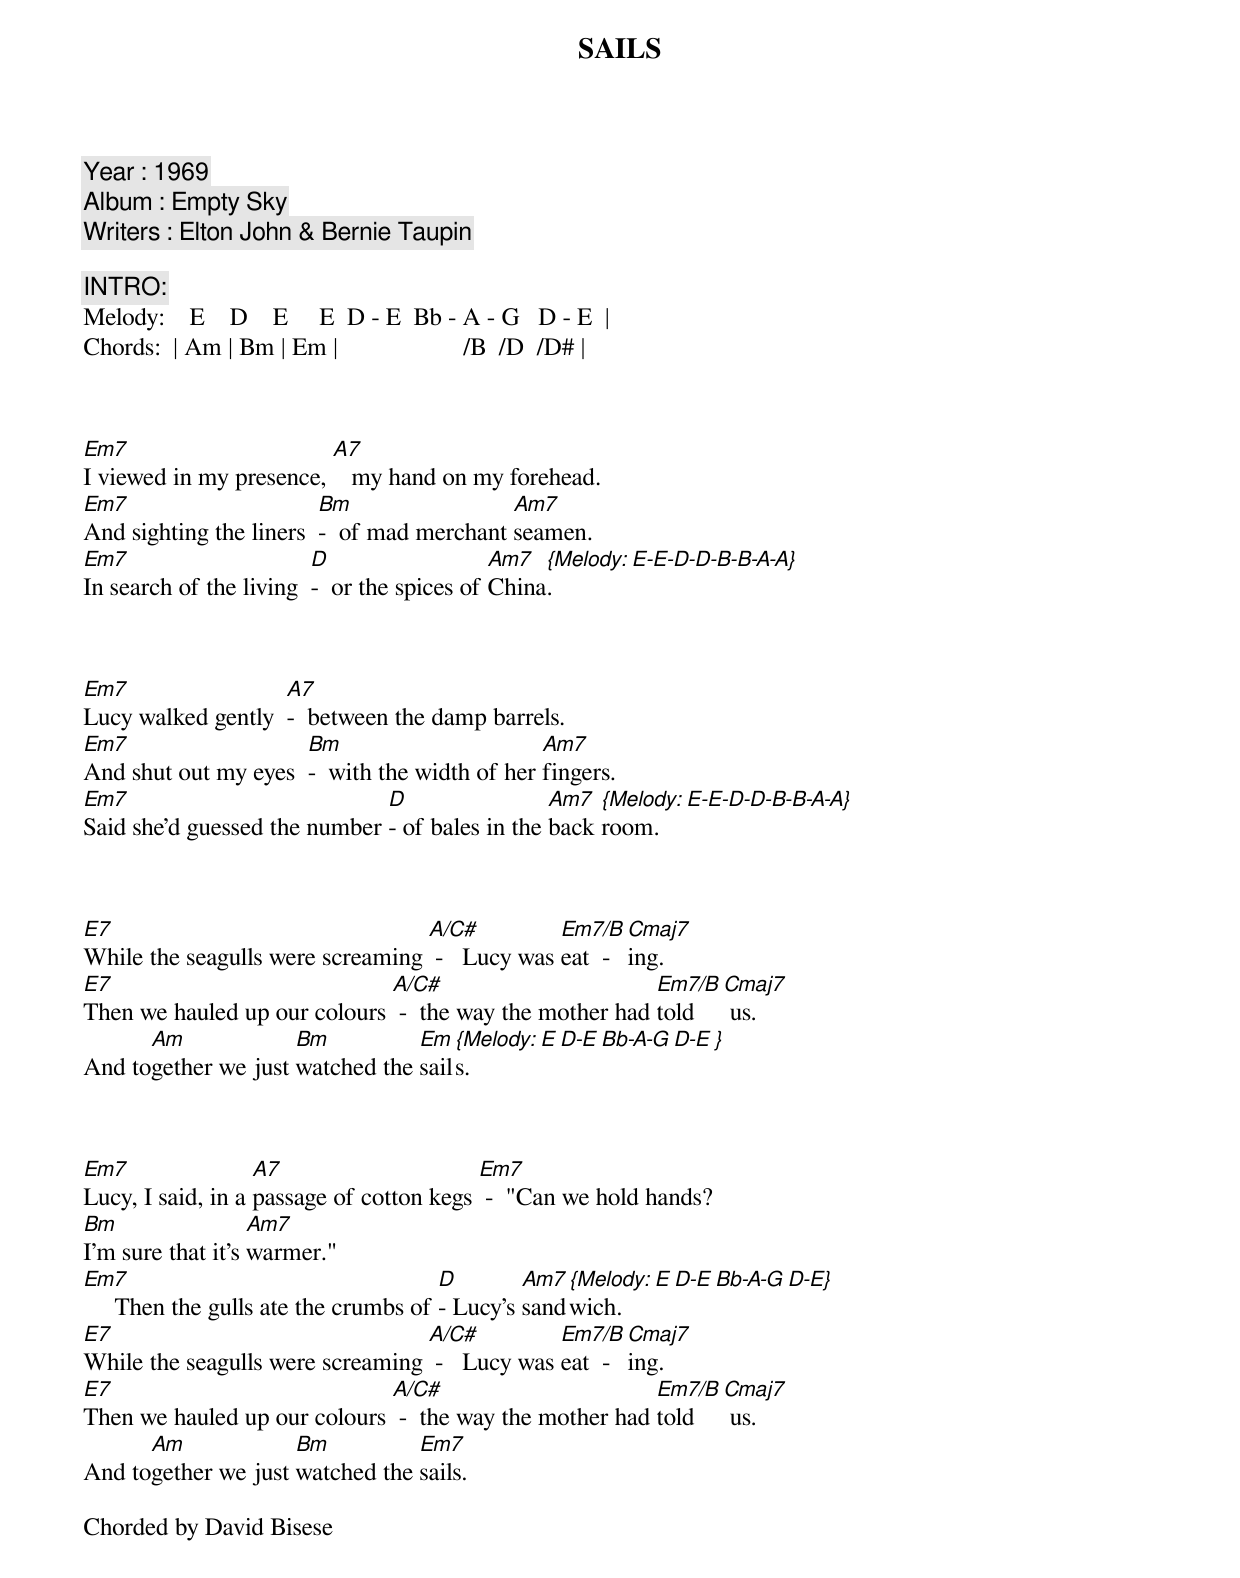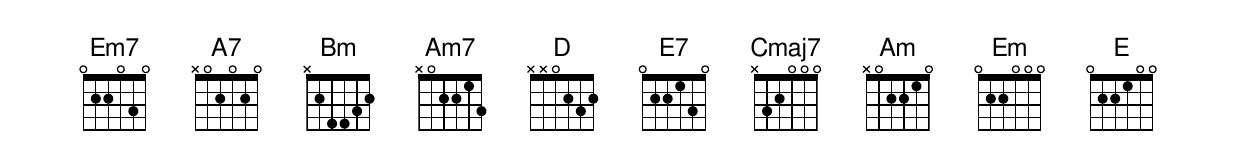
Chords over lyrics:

SAILS

   Year : 1969
  Album : Empty Sky
Writers : Elton John & Bernie Taupin

INTRO:
Melody:    E    D    E     E  D - E  Bb - A - G   D - E  |
Chords:  | Am | Bm | Em |                    /B  /D  /D# |



Em7                      A7
I viewed in my presence,    my hand on my forehead.
Em7                      Bm                 Am7
And sighting the liners  -  of mad merchant seamen.
Em7                      D                   Am7  {Melody: E-E-D-D-B-B-A-A}
In search of the living  -  or the spices of China.



Em7                 A7
Lucy walked gently  -  between the damp barrels.
Em7                   Bm                       Am7
And shut out my eyes  -  with the width of her fingers.
Em7                           D                 Am7  {Melody: E-E-D-D-B-B-A-A}
Said she'd guessed the number - of bales in the back room.



E7                                A/C#          Em7/B   Cmaj7
While the seagulls were screaming  -   Lucy was eat  -  ing.
E7                            A/C#                       Em7/B  Cmaj7
Then we hauled up our colours  -  the way the mother had told    us.
      Am             Bm          Em  {Melody: E  D-E  Bb-A-G  D-E  }
And together we just watched the sails.



Em7                A7                     Em7
Lucy, I said, in a passage of cotton kegs  -  "Can we hold hands?
Bm                 Am7
I'm sure that it's warmer."
Em7                                   D        Am7 {Melody: E  D-E  Bb-A-G  D-E}
     Then the gulls ate the crumbs of - Lucy's sandwich.
E7                                A/C#          Em7/B   Cmaj7
While the seagulls were screaming  -   Lucy was eat  -  ing.
E7                            A/C#                       Em7/B  Cmaj7
Then we hauled up our colours  -  the way the mother had told    us.
      Am             Bm          Em7
And together we just watched the sails.

Chorded by David Bisese
